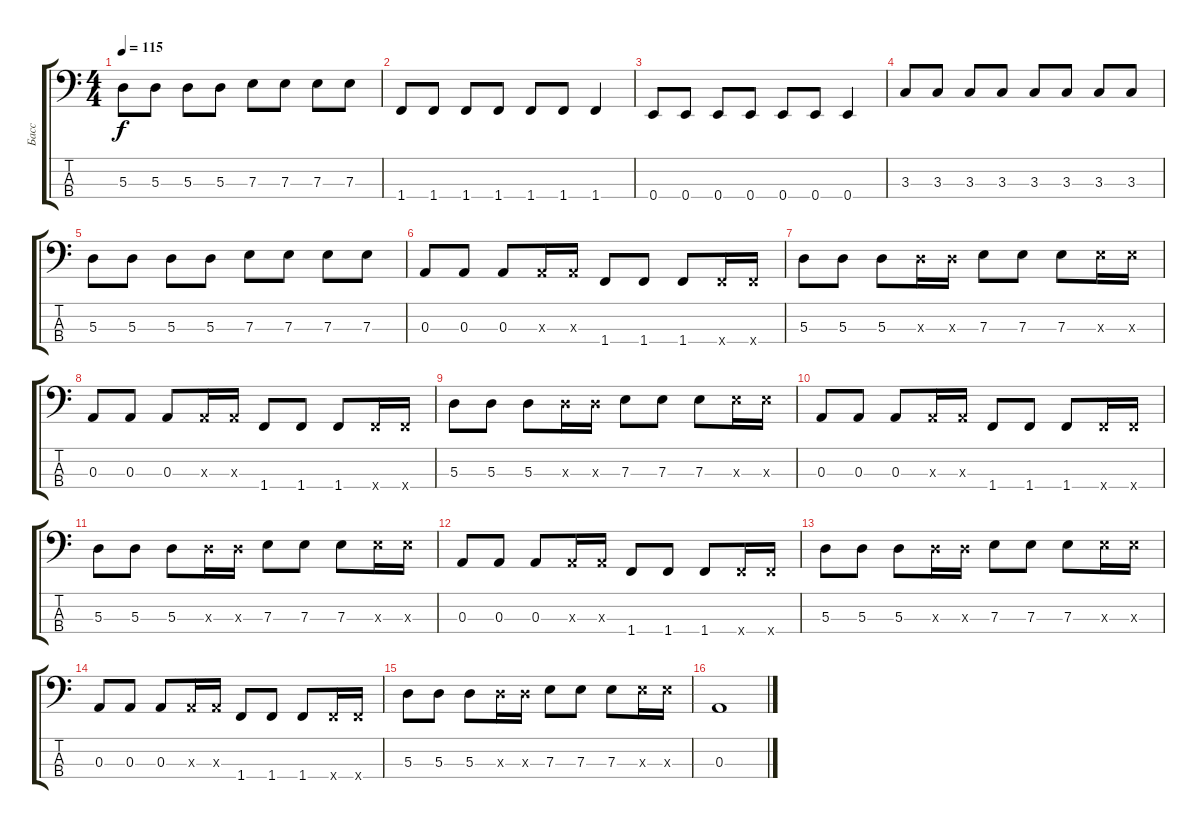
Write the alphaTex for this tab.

\track ("Басс" "Басс") {instrument electricbassfinger}
\staff {score tabs}
\tuning (G2 D2 A1 E1) {hide}
\ts (4 4)
\tempo 115
\clef f4
\ks c
5.3.8{dy f} 5.3.8 5.3.8 5.3.8 7.3.8 7.3.8 7.3.8 7.3.8 |
1.4.8 1.4.8 1.4.8 1.4.8 1.4.8 1.4.8 1.4.4 |
0.4.8 0.4.8 0.4.8 0.4.8 0.4.8 0.4.8 0.4.4 |
3.3.8 3.3.8 3.3.8 3.3.8 3.3.8 3.3.8 3.3.8 3.3.8 |
5.3.8 5.3.8 5.3.8 5.3.8 7.3.8 7.3.8 7.3.8 7.3.8 |
0.3.8 0.3.8 0.3.8 0.3{x}.16 0.3{x}.16 1.4.8 1.4.8 1.4.8 1.4{x}.16 1.4{x}.16 |
5.3.8 5.3.8 5.3.8 5.3{x}.16 5.3{x}.16 7.3.8 7.3.8 7.3.8 7.3{x}.16 7.3{x}.16 |
0.3.8 0.3.8 0.3.8 0.3{x}.16 0.3{x}.16 1.4.8 1.4.8 1.4.8 1.4{x}.16 1.4{x}.16 |
5.3.8 5.3.8 5.3.8 5.3{x}.16 5.3{x}.16 7.3.8 7.3.8 7.3.8 7.3{x}.16 7.3{x}.16 |
0.3.8 0.3.8 0.3.8 0.3{x}.16 0.3{x}.16 1.4.8 1.4.8 1.4.8 1.4{x}.16 1.4{x}.16 |
5.3.8 5.3.8 5.3.8 5.3{x}.16 5.3{x}.16 7.3.8 7.3.8 7.3.8 7.3{x}.16 7.3{x}.16 |
0.3.8 0.3.8 0.3.8 0.3{x}.16 0.3{x}.16 1.4.8 1.4.8 1.4.8 1.4{x}.16 1.4{x}.16 |
5.3.8 5.3.8 5.3.8 5.3{x}.16 5.3{x}.16 7.3.8 7.3.8 7.3.8 7.3{x}.16 7.3{x}.16 |
0.3.8 0.3.8 0.3.8 0.3{x}.16 0.3{x}.16 1.4.8 1.4.8 1.4.8 1.4{x}.16 1.4{x}.16 |
5.3.8 5.3.8 5.3.8 5.3{x}.16 5.3{x}.16 7.3.8 7.3.8 7.3.8 7.3{x}.16 7.3{x}.16 |
0.3.1
